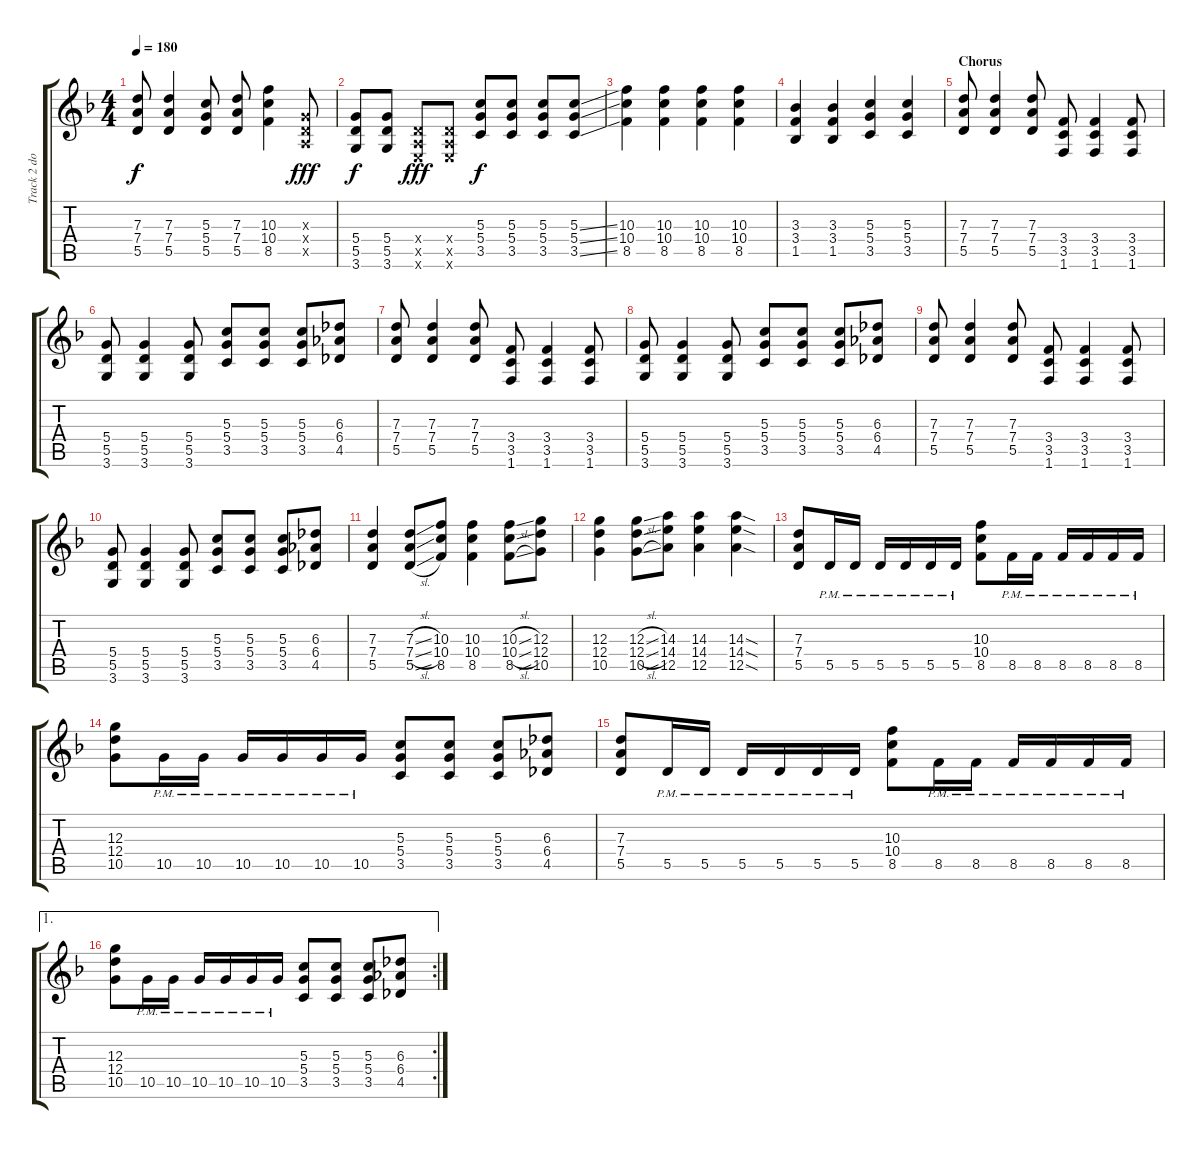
\track ("Track 2 doubling" "Track 2 do") {instrument overdrivenguitar}
\staff {score tabs}
\tuning (E4 B3 G3 D3 A2 E2) {hide}
\ts (4 4)
\tempo 180
\clef g2
\ks f
(7.3 7.4 5.5).8{dy f} (7.3 7.4 5.5).4 (5.3 5.4 5.5).8 (7.3 7.4 5.5).8 (10.3 10.4 8.5).4 (0.3{x} 0.4{x} 0.5{x}).8{dy fff} |
(5.4 5.5 3.6).8{dy f} (5.4 5.5 3.6).8 (0.4{x} 0.5{x} 0.6{x}).8{dy fff} (0.4{x} 0.5{x} 0.6{x}).8 (5.3 5.4 3.5).8{dy f} (5.3 5.4 3.5).8 (5.3 5.4 3.5).8 (5.3{ss} 5.4{ss} 3.5{ss}).8 |
(10.3 10.4 8.5).4 (10.3 10.4 8.5).4 (10.3 10.4 8.5).4 (10.3 10.4 8.5).4 |
(3.3 3.4 1.5).4 (3.3 3.4 1.5).4 (5.3 5.4 3.5).4 (5.3 5.4 3.5).4 |
\section ("" "Chorus")
(7.3 7.4 5.5).8 (7.3 7.4 5.5).4 (7.3 7.4 5.5).8 (3.4 3.5 1.6).8 (3.4 3.5 1.6).4 (3.4 3.5 1.6).8 |
(5.4 5.5 3.6).8 (5.4 5.5 3.6).4 (5.4 5.5 3.6).8 (5.3 5.4 3.5).8 (5.3 5.4 3.5).8 (5.3 5.4 3.5).8 (6.3 6.4 4.5).8 |
(7.3 7.4 5.5).8 (7.3 7.4 5.5).4 (7.3 7.4 5.5).8 (3.4 3.5 1.6).8 (3.4 3.5 1.6).4 (3.4 3.5 1.6).8 |
(5.4 5.5 3.6).8 (5.4 5.5 3.6).4 (5.4 5.5 3.6).8 (5.3 5.4 3.5).8 (5.3 5.4 3.5).8 (5.3 5.4 3.5).8 (6.3 6.4 4.5).8 |
(7.3 7.4 5.5).8 (7.3 7.4 5.5).4 (7.3 7.4 5.5).8 (3.4 3.5 1.6).8 (3.4 3.5 1.6).4 (3.4 3.5 1.6).8 |
(5.4 5.5 3.6).8 (5.4 5.5 3.6).4 (5.4 5.5 3.6).8 (5.3 5.4 3.5).8 (5.3 5.4 3.5).8 (5.3 5.4 3.5).8 (6.3 6.4 4.5).8 |
(7.3 7.4 5.5).4 (7.3{sl} 7.4{sl} 5.5{sl}).8 (10.3 10.4 8.5).8 (10.3 10.4 8.5).4 (10.3{sl} 10.4{sl} 8.5{sl}).8 (12.3 12.4 10.5).8 |
(12.3 12.4 10.5).4 (12.3{sl} 12.4{sl} 10.5{sl}).8 (14.3 14.4 12.5).8 (14.3 14.4 12.5).4 (14.3{sod} 14.4{sod} 12.5{sod}).4 |
(7.3 7.4 5.5).8 5.5{pm}.16 5.5{pm}.16 5.5{pm}.16 5.5{pm}.16 5.5{pm}.16 5.5{pm}.16 (10.3 10.4 8.5).8 8.5{pm}.16 8.5{pm}.16 8.5{pm}.16 8.5{pm}.16 8.5{pm}.16 8.5{pm}.16 |
(12.3 12.4 10.5).8 10.5{pm}.16 10.5{pm}.16 10.5{pm}.16 10.5{pm}.16 10.5{pm}.16 10.5{pm}.16 (5.3 5.4 3.5).8 (5.3 5.4 3.5).8 (5.3 5.4 3.5).8 (6.3 6.4 4.5).8 |
(7.3 7.4 5.5).8 5.5{pm}.16 5.5{pm}.16 5.5{pm}.16 5.5{pm}.16 5.5{pm}.16 5.5{pm}.16 (10.3 10.4 8.5).8 8.5{pm}.16 8.5{pm}.16 8.5{pm}.16 8.5{pm}.16 8.5{pm}.16 8.5{pm}.16 |
\ae 1
\rc 2
(12.3 12.4 10.5).8 10.5{pm}.16 10.5{pm}.16 10.5{pm}.16 10.5{pm}.16 10.5{pm}.16 10.5{pm}.16 (5.3 5.4 3.5).8 (5.3 5.4 3.5).8 (5.3 5.4 3.5).8 (6.3 6.4 4.5).8
